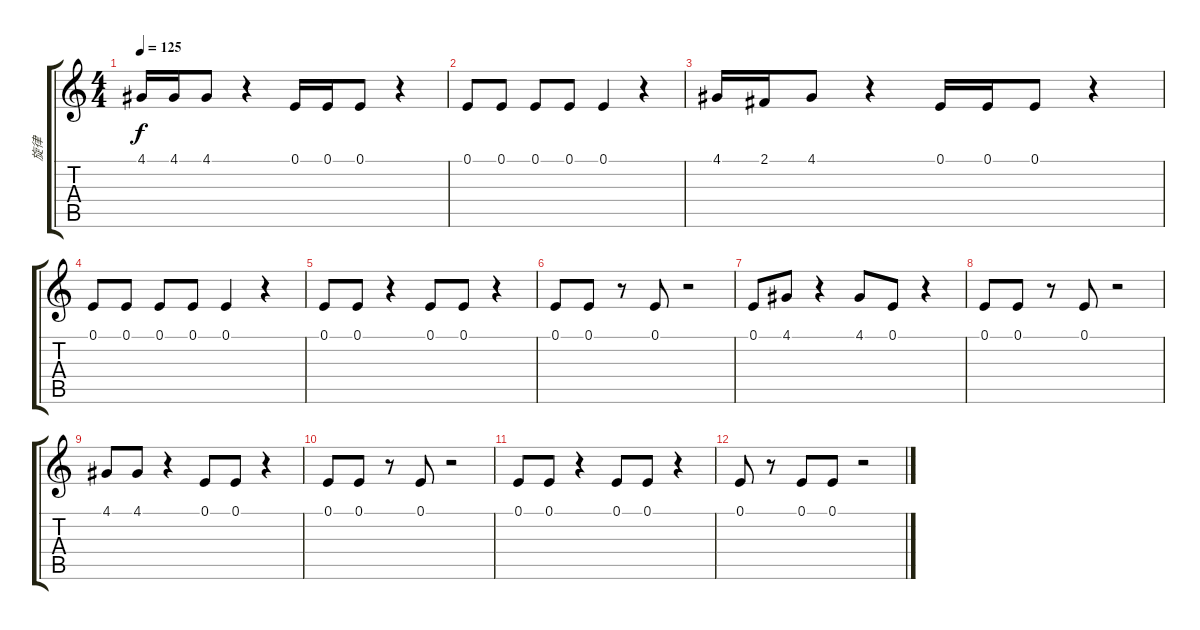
\track ("旋律" "旋律") {instrument lead5charang}
\staff {score tabs}
\tuning (E4 B3 G3 D3 A2 E2) {hide}
\ts (4 4)
\tempo 125
\clef g2
\ks c
4.1.16{dy f} 4.1.16 4.1.8 r.4 0.1.16 0.1.16 0.1.8 r.4 |
0.1.8 0.1.8 0.1.8 0.1.8 0.1.4 r.4 |
4.1.16 2.1.16 4.1.8 r.4 0.1.16 0.1.16 0.1.8 r.4 |
0.1.8 0.1.8 0.1.8 0.1.8 0.1.4 r.4 |
0.1.8 0.1.8 r.4 0.1.8 0.1.8 r.4 |
0.1.8 0.1.8 r.8 0.1.8 r.2 |
0.1.8 4.1.8 r.4 4.1.8 0.1.8 r.4 |
0.1.8 0.1.8 r.8 0.1.8 r.2 |
4.1.8 4.1.8 r.4 0.1.8 0.1.8 r.4 |
0.1.8 0.1.8 r.8 0.1.8 r.2 |
0.1.8 0.1.8 r.4 0.1.8 0.1.8 r.4 |
0.1.8 r.8 0.1.8 0.1.8 r.2
